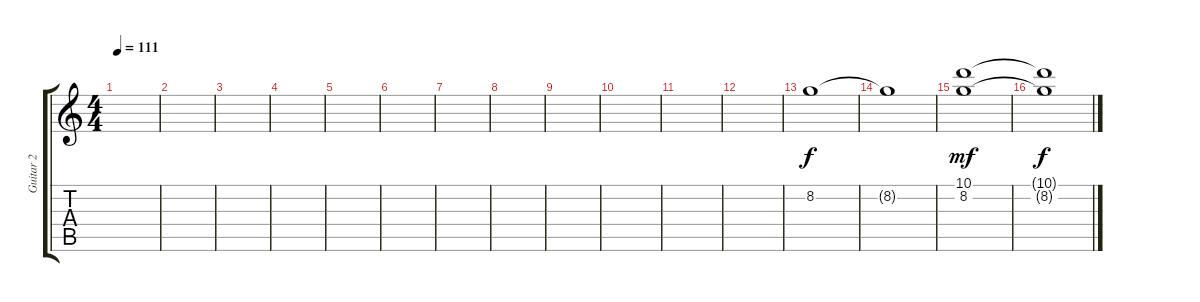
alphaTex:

\track ("Guitar 2" "Guitar 2") {instrument overdrivenguitar}
\staff {score tabs}
\tuning (E4 B3 G3 D3 A2 E2) {hide}
\ts (4 4)
\tempo 111
\clef g2
\ks c
|
|
|
|
|
|
|
|
|
|
|
|
8.2.1 |
8.2{t}.1 |
(10.1 8.2).1{dy mf} |
(10.1{t} 8.2{t}).1{dy f}
